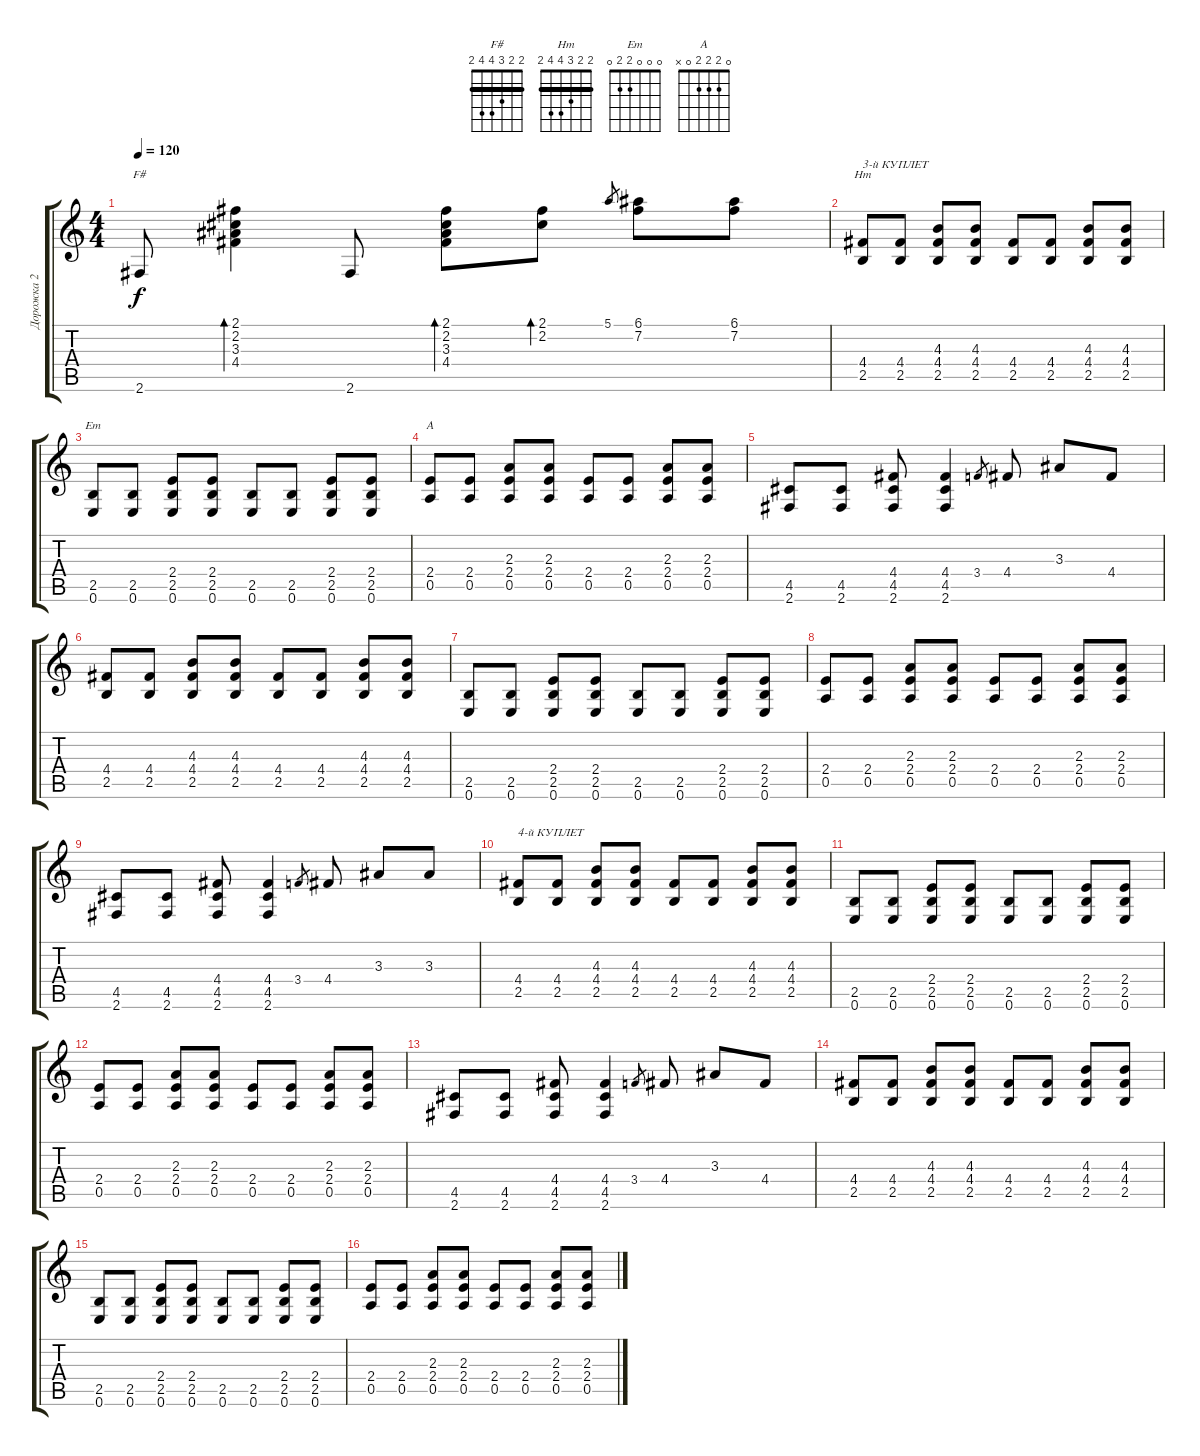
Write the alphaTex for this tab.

\track ("Дорожка 2" "Дорожка 2") {instrument acousticguitarsteel}
\staff {score tabs}
\tuning (E4 B3 G3 D3 A2 E2) {hide}
\chord ("F#" 2 2 3 4 4 2) {barre 2}
\chord ("Hm" 2 2 3 4 4 2) {barre 2}
\chord ("Em" 0 0 0 2 2 0)
\chord ("A" 0 2 2 2 0 x)
\ts (4 4)
\tempo 120
\clef g2
\ks c
2.6.8{ch "F#" dy f} (2.1 2.2 3.3 4.4).4{bd 60} 2.6.8 (2.1 2.2 3.3 4.4).8{bd 60} (2.1 2.2).8{bd 480} 5.1.8{gr} (6.1 7.2).8 (6.1 7.2).8 |
(4.4 2.5).8{ch "Hm" txt "3-й КУПЛЕТ"} (4.4 2.5).8 (4.3 4.4 2.5).8 (4.3 4.4 2.5).8 (4.4 2.5).8 (4.4 2.5).8 (4.3 4.4 2.5).8 (4.3 4.4 2.5).8 |
(2.5 0.6).8{ch "Em"} (2.5 0.6).8 (2.4 2.5 0.6).8 (2.4 2.5 0.6).8 (2.5 0.6).8 (2.5 0.6).8 (2.4 2.5 0.6).8 (2.4 2.5 0.6).8 |
(2.4 0.5).8{ch "A"} (2.4 0.5).8 (2.3 2.4 0.5).8 (2.3 2.4 0.5).8 (2.4 0.5).8 (2.4 0.5).8 (2.3 2.4 0.5).8 (2.3 2.4 0.5).8 |
(4.5 2.6).8 (4.5 2.6).8 (4.4 4.5 2.6).8 (4.4 4.5 2.6).4 3.4.8{gr} 4.4.8 3.3.8 4.4.8 |
(4.4 2.5).8 (4.4 2.5).8 (4.3 4.4 2.5).8 (4.3 4.4 2.5).8 (4.4 2.5).8 (4.4 2.5).8 (4.3 4.4 2.5).8 (4.3 4.4 2.5).8 |
(2.5 0.6).8 (2.5 0.6).8 (2.4 2.5 0.6).8 (2.4 2.5 0.6).8 (2.5 0.6).8 (2.5 0.6).8 (2.4 2.5 0.6).8 (2.4 2.5 0.6).8 |
(2.4 0.5).8 (2.4 0.5).8 (2.3 2.4 0.5).8 (2.3 2.4 0.5).8 (2.4 0.5).8 (2.4 0.5).8 (2.3 2.4 0.5).8 (2.3 2.4 0.5).8 |
(4.5 2.6).8 (4.5 2.6).8 (4.4 4.5 2.6).8 (4.4 4.5 2.6).4 3.4.8{gr} 4.4.8 3.3.8 3.3.8 |
(4.4 2.5).8{txt "4-й КУПЛЕТ"} (4.4 2.5).8 (4.3 4.4 2.5).8 (4.3 4.4 2.5).8 (4.4 2.5).8 (4.4 2.5).8 (4.3 4.4 2.5).8 (4.3 4.4 2.5).8 |
(2.5 0.6).8 (2.5 0.6).8 (2.4 2.5 0.6).8 (2.4 2.5 0.6).8 (2.5 0.6).8 (2.5 0.6).8 (2.4 2.5 0.6).8 (2.4 2.5 0.6).8 |
(2.4 0.5).8 (2.4 0.5).8 (2.3 2.4 0.5).8 (2.3 2.4 0.5).8 (2.4 0.5).8 (2.4 0.5).8 (2.3 2.4 0.5).8 (2.3 2.4 0.5).8 |
(4.5 2.6).8 (4.5 2.6).8 (4.4 4.5 2.6).8 (4.4 4.5 2.6).4 3.4.8{gr} 4.4.8 3.3.8 4.4.8 |
(4.4 2.5).8 (4.4 2.5).8 (4.3 4.4 2.5).8 (4.3 4.4 2.5).8 (4.4 2.5).8 (4.4 2.5).8 (4.3 4.4 2.5).8 (4.3 4.4 2.5).8 |
(2.5 0.6).8 (2.5 0.6).8 (2.4 2.5 0.6).8 (2.4 2.5 0.6).8 (2.5 0.6).8 (2.5 0.6).8 (2.4 2.5 0.6).8 (2.4 2.5 0.6).8 |
(2.4 0.5).8 (2.4 0.5).8 (2.3 2.4 0.5).8 (2.3 2.4 0.5).8 (2.4 0.5).8 (2.4 0.5).8 (2.3 2.4 0.5).8 (2.3 2.4 0.5).8
